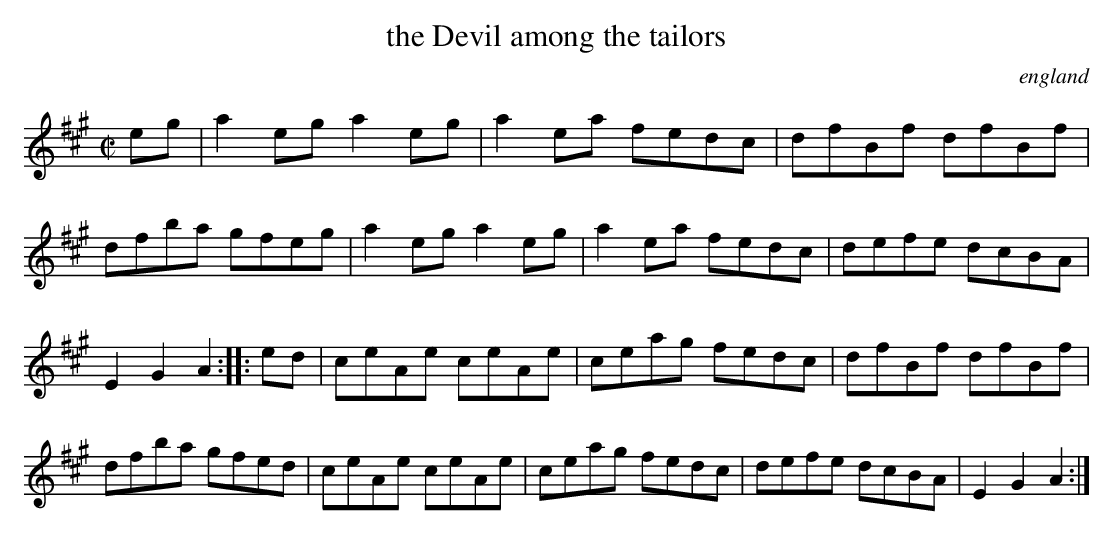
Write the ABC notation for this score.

X:1
T:the Devil among the tailors
O:england
M:C|
K:A
eg|\
a2eg a2eg| a2ea fedc| dfBf dfBf| dfba gfeg| \
a2eg a2eg| a2ea fedc| defe dcBA| E2G2 A2::\
ed|\
ceAe ceAe| ceag fedc| dfBf dfBf| dfba gfed|\
ceAe ceAe| ceag fedc| defe dcBA| E2G2 A2:|
